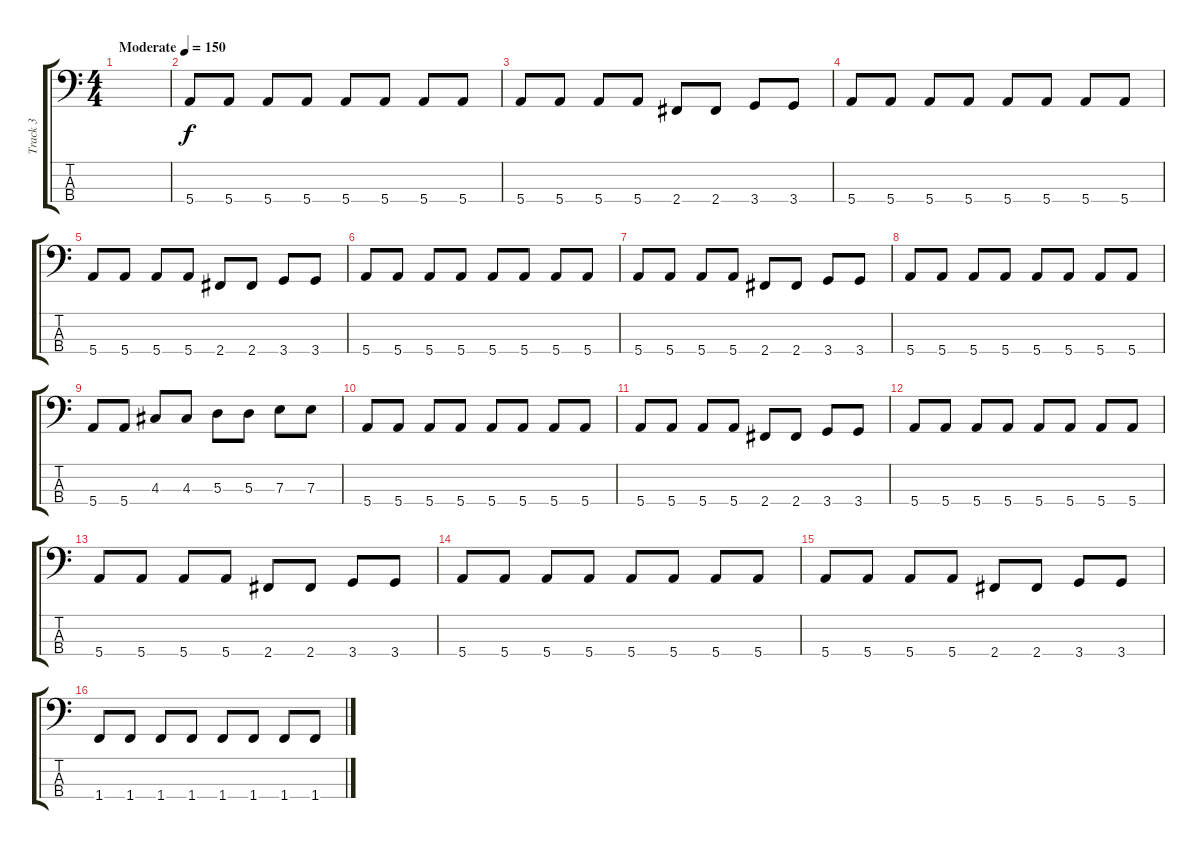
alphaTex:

\track ("Track 3" "Track 3") {instrument electricbassfinger}
\staff {score tabs}
\tuning (G2 D2 A1 E1) {hide}
\ts (4 4)
\tempo (150 "Moderate")
\clef f4
\ks c
|
5.4.8 5.4.8 5.4.8 5.4.8 5.4.8 5.4.8 5.4.8 5.4.8 |
5.4.8 5.4.8 5.4.8 5.4.8 2.4.8 2.4.8 3.4.8 3.4.8 |
5.4.8 5.4.8 5.4.8 5.4.8 5.4.8 5.4.8 5.4.8 5.4.8 |
5.4.8 5.4.8 5.4.8 5.4.8 2.4.8 2.4.8 3.4.8 3.4.8 |
5.4.8 5.4.8 5.4.8 5.4.8 5.4.8 5.4.8 5.4.8 5.4.8 |
5.4.8 5.4.8 5.4.8 5.4.8 2.4.8 2.4.8 3.4.8 3.4.8 |
5.4.8 5.4.8 5.4.8 5.4.8 5.4.8 5.4.8 5.4.8 5.4.8 |
5.4.8 5.4.8 4.3.8 4.3.8 5.3.8 5.3.8 7.3.8 7.3.8 |
5.4.8 5.4.8 5.4.8 5.4.8 5.4.8 5.4.8 5.4.8 5.4.8 |
5.4.8 5.4.8 5.4.8 5.4.8 2.4.8 2.4.8 3.4.8 3.4.8 |
5.4.8 5.4.8 5.4.8 5.4.8 5.4.8 5.4.8 5.4.8 5.4.8 |
5.4.8 5.4.8 5.4.8 5.4.8 2.4.8 2.4.8 3.4.8 3.4.8 |
5.4.8 5.4.8 5.4.8 5.4.8 5.4.8 5.4.8 5.4.8 5.4.8 |
5.4.8 5.4.8 5.4.8 5.4.8 2.4.8 2.4.8 3.4.8 3.4.8 |
1.4.8 1.4.8 1.4.8 1.4.8 1.4.8 1.4.8 1.4.8 1.4.8
